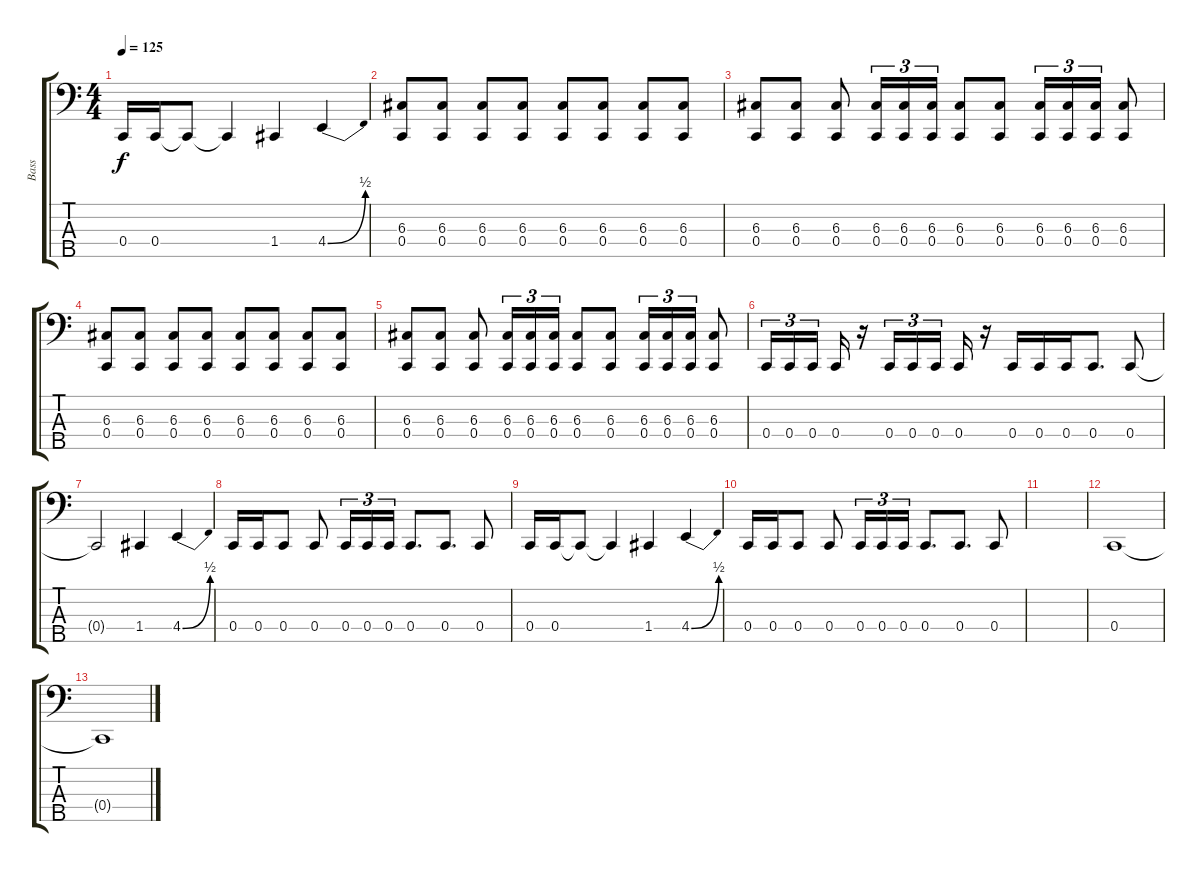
\track ("Bass" "Bass") {instrument electricbasspick}
\staff {score tabs}
\tuning (F2 C2 G1 C1 G0) {hide}
\ts (4 4)
\tempo 125
\clef f4
\ks c
0.4.16{dy f} 0.4.16 0.4{t}.8 0.4{t}.4 1.4.4 4.4{be (bend 0 0 60 2)}.4 |
(6.3 0.4).8 (6.3 0.4).8 (6.3 0.4).8 (6.3 0.4).8 (6.3 0.4).8 (6.3 0.4).8 (6.3 0.4).8 (6.3 0.4).8 |
(6.3 0.4).8 (6.3 0.4).8 (6.3 0.4).8 (6.3 0.4).16{tu (3 2)} (6.3 0.4).16{tu (3 2)} (6.3 0.4).16{tu (3 2)} (6.3 0.4).8 (6.3 0.4).8 (6.3 0.4).16{tu (3 2)} (6.3 0.4).16{tu (3 2)} (6.3 0.4).16{tu (3 2)} (6.3 0.4).8 |
(6.3 0.4).8 (6.3 0.4).8 (6.3 0.4).8 (6.3 0.4).8 (6.3 0.4).8 (6.3 0.4).8 (6.3 0.4).8 (6.3 0.4).8 |
(6.3 0.4).8 (6.3 0.4).8 (6.3 0.4).8 (6.3 0.4).16{tu (3 2)} (6.3 0.4).16{tu (3 2)} (6.3 0.4).16{tu (3 2)} (6.3 0.4).8 (6.3 0.4).8 (6.3 0.4).16{tu (3 2)} (6.3 0.4).16{tu (3 2)} (6.3 0.4).16{tu (3 2)} (6.3 0.4).8 |
0.4.16{tu (3 2)} 0.4.16{tu (3 2)} 0.4.16{tu (3 2) beam splitsecondary} 0.4.16 r.16 0.4.16{tu (3 2)} 0.4.16{tu (3 2)} 0.4.16{tu (3 2) beam splitsecondary} 0.4.16 r.16 0.4.16 0.4.16 0.4.16 0.4.8{d} 0.4.8 |
0.4{t}.2 1.4.4 4.4{be (bend 0 0 60 2)}.4 |
0.4.16 0.4.16 0.4.8 0.4.8 0.4.16{tu (3 2)} 0.4.16{tu (3 2)} 0.4.16{tu (3 2)} 0.4.8{d} 0.4.8{d} 0.4.8 |
0.4.16 0.4.16 0.4{t}.8 0.4{t}.4 1.4.4 4.4{be (bend 0 0 60 2)}.4 |
0.4.16 0.4.16 0.4.8 0.4.8 0.4.16{tu (3 2)} 0.4.16{tu (3 2)} 0.4.16{tu (3 2)} 0.4.8{d} 0.4.8{d} 0.4.8 |
|
0.4.1 |
0.4{t}.1
